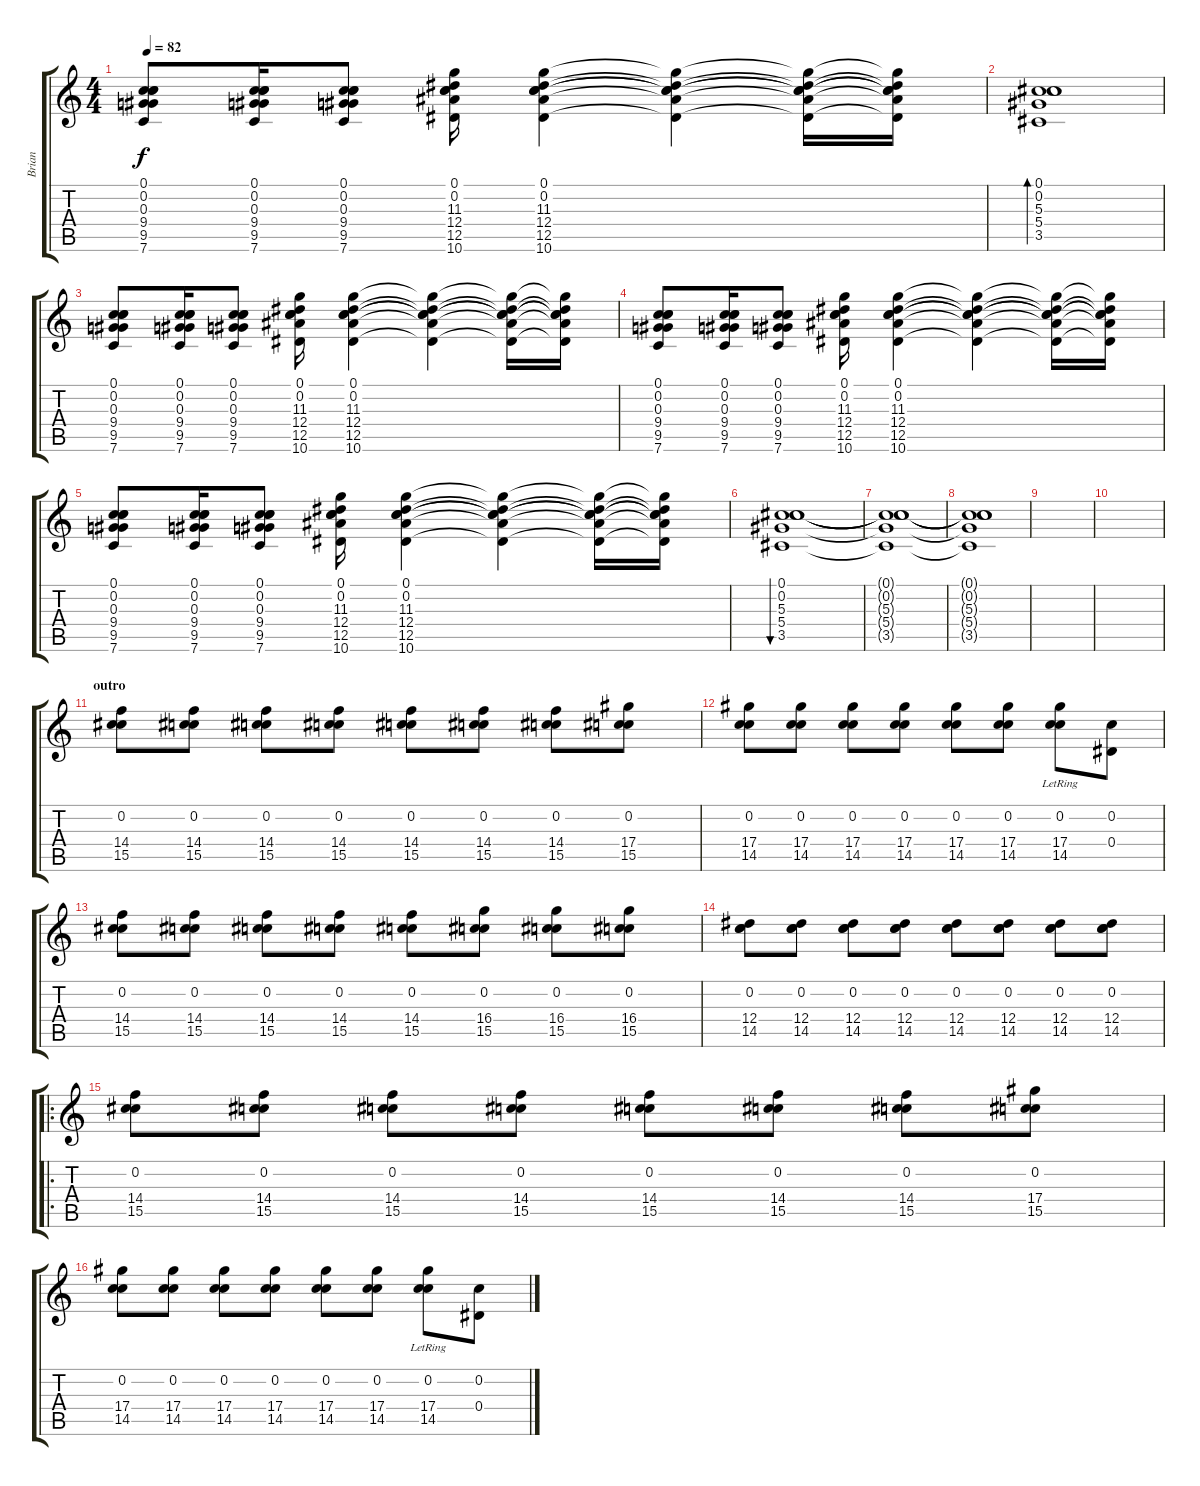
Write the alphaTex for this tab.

\track ("Brian" "Brian") {instrument electricguitarjazz}
\staff {score tabs}
\tuning (C4 C4 Ab3 Eb3 Bb2 F2) {hide}
\ts (4 4)
\tempo 82
\clef g2
\ks c
(0.1 0.2 0.3 9.4 9.5 7.6).8{dy f} (0.1 0.2 0.3 9.4 9.5 7.6).16 (0.1 0.2 0.3 9.4 9.5 7.6).8 (0.1 0.2 11.3 12.4 12.5 10.6).16 (0.1 0.2 11.3 12.4 12.5 10.6).4 (0.1{t} 0.2{t} 11.3{t} 12.4{t} 12.5{t} 10.6{t}).4 (0.1{t} 0.2{t} 11.3{t} 12.4{t} 12.5{t} 10.6{t}).16 (0.1{t} 0.2{t} 11.3{t} 12.4{t} 12.5{t} 10.6{t}).16 |
(0.1 0.2 5.3 5.4 3.5).1{bd 120} |
(0.1 0.2 0.3 9.4 9.5 7.6).8 (0.1 0.2 0.3 9.4 9.5 7.6).16 (0.1 0.2 0.3 9.4 9.5 7.6).8 (0.1 0.2 11.3 12.4 12.5 10.6).16 (0.1 0.2 11.3 12.4 12.5 10.6).4 (0.1{t} 0.2{t} 11.3{t} 12.4{t} 12.5{t} 10.6{t}).4 (0.1{t} 0.2{t} 11.3{t} 12.4{t} 12.5{t} 10.6{t}).16 (0.1{t} 0.2{t} 11.3{t} 12.4{t} 12.5{t} 10.6{t}).16 |
(0.1 0.2 0.3 9.4 9.5 7.6).8 (0.1 0.2 0.3 9.4 9.5 7.6).16 (0.1 0.2 0.3 9.4 9.5 7.6).8 (0.1 0.2 11.3 12.4 12.5 10.6).16 (0.1 0.2 11.3 12.4 12.5 10.6).4 (0.1{t} 0.2{t} 11.3{t} 12.4{t} 12.5{t} 10.6{t}).4 (0.1{t} 0.2{t} 11.3{t} 12.4{t} 12.5{t} 10.6{t}).16 (0.1{t} 0.2{t} 11.3{t} 12.4{t} 12.5{t} 10.6{t}).16 |
(0.1 0.2 0.3 9.4 9.5 7.6).8 (0.1 0.2 0.3 9.4 9.5 7.6).16 (0.1 0.2 0.3 9.4 9.5 7.6).8 (0.1 0.2 11.3 12.4 12.5 10.6).16 (0.1 0.2 11.3 12.4 12.5 10.6).4 (0.1{t} 0.2{t} 11.3{t} 12.4{t} 12.5{t} 10.6{t}).4 (0.1{t} 0.2{t} 11.3{t} 12.4{t} 12.5{t} 10.6{t}).16 (0.1{t} 0.2{t} 11.3{t} 12.4{t} 12.5{t} 10.6{t}).16 |
(0.1 0.2 5.3 5.4 3.5).1{bu 120} |
(0.1{t} 0.2{t} 5.3{t} 5.4{t} 3.5{t}).1 |
(0.1{t} 0.2{t} 5.3{t} 5.4{t} 3.5{t}).1{volume 2} |
|
|
\section ("" "outro")
(0.2 14.4 15.5).8{volume 8} (0.2 14.4 15.5).8 (0.2 14.4 15.5).8 (0.2 14.4 15.5).8 (0.2 14.4 15.5).8 (0.2 14.4 15.5).8 (0.2 14.4 15.5).8 (0.2 17.4 15.5).8 |
(0.2 17.4 14.5).8 (0.2 17.4 14.5).8 (0.2 17.4 14.5).8 (0.2 17.4 14.5).8 (0.2 17.4 14.5).8 (0.2 17.4 14.5).8 (0.2 17.4 14.5{lr}).8 (0.2 0.4).8 |
(0.2 14.4 15.5).8{volume 15} (0.2 14.4 15.5).8 (0.2 14.4 15.5).8 (0.2 14.4 15.5).8 (0.2 14.4 15.5).8 (0.2 16.4 15.5).8 (0.2 16.4 15.5).8 (0.2 16.4 15.5).8 |
(0.2 12.4 14.5).8 (0.2 12.4 14.5).8 (0.2 12.4 14.5).8 (0.2 12.4 14.5).8 (0.2 12.4 14.5).8 (0.2 12.4 14.5).8 (0.2 12.4 14.5).8 (0.2 12.4 14.5).8 |
\ro
(0.2 14.4 15.5).8 (0.2 14.4 15.5).8 (0.2 14.4 15.5).8 (0.2 14.4 15.5).8 (0.2 14.4 15.5).8 (0.2 14.4 15.5).8 (0.2 14.4 15.5).8 (0.2 17.4 15.5).8 |
(0.2 17.4 14.5).8 (0.2 17.4 14.5).8 (0.2 17.4 14.5).8 (0.2 17.4 14.5).8 (0.2 17.4 14.5).8 (0.2 17.4 14.5).8 (0.2 17.4 14.5{lr}).8 (0.2 0.4).8
